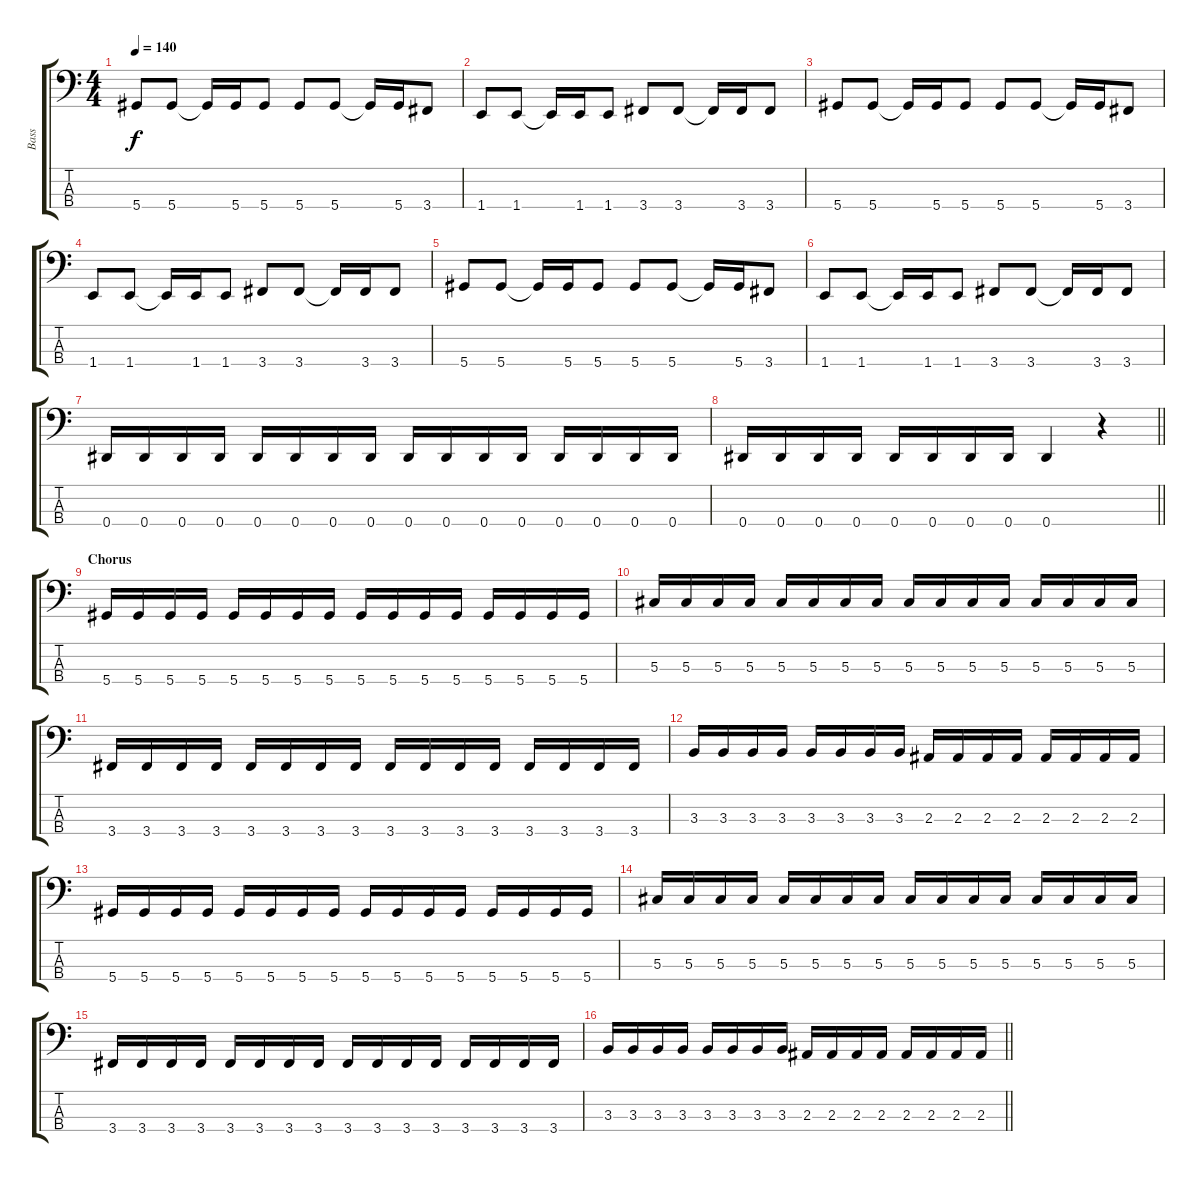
\track ("Bass" "Bass") {instrument electricbassfinger}
\staff {score tabs}
\tuning (Gb2 Db2 Ab1 Eb1) {hide}
\ts (4 4)
\tempo 140
\clef f4
\ks c
5.4.8{dy f} 5.4.8 5.4{t}.16 5.4.16 5.4.8 5.4.8 5.4.8 5.4{t}.16 5.4.16 3.4.8 |
1.4.8 1.4.8 1.4{t}.16 1.4.16 1.4.8 3.4.8 3.4.8 3.4{t}.16 3.4.16 3.4.8 |
5.4.8 5.4.8 5.4{t}.16 5.4.16 5.4.8 5.4.8 5.4.8 5.4{t}.16 5.4.16 3.4.8 |
1.4.8 1.4.8 1.4{t}.16 1.4.16 1.4.8 3.4.8 3.4.8 3.4{t}.16 3.4.16 3.4.8 |
5.4.8 5.4.8 5.4{t}.16 5.4.16 5.4.8 5.4.8 5.4.8 5.4{t}.16 5.4.16 3.4.8 |
1.4.8 1.4.8 1.4{t}.16 1.4.16 1.4.8 3.4.8 3.4.8 3.4{t}.16 3.4.16 3.4.8 |
0.4.16 0.4.16 0.4.16 0.4.16 0.4.16 0.4.16 0.4.16 0.4.16 0.4.16 0.4.16 0.4.16 0.4.16 0.4.16 0.4.16 0.4.16 0.4.16 |
\barLineRight lightlight
0.4.16 0.4.16 0.4.16 0.4.16 0.4.16 0.4.16 0.4.16 0.4.16 0.4.4 r.4 |
\section ("" "Chorus")
5.4.16 5.4.16 5.4.16 5.4.16 5.4.16 5.4.16 5.4.16 5.4.16 5.4.16 5.4.16 5.4.16 5.4.16 5.4.16 5.4.16 5.4.16 5.4.16 |
5.3.16 5.3.16 5.3.16 5.3.16 5.3.16 5.3.16 5.3.16 5.3.16 5.3.16 5.3.16 5.3.16 5.3.16 5.3.16 5.3.16 5.3.16 5.3.16 |
3.4.16 3.4.16 3.4.16 3.4.16 3.4.16 3.4.16 3.4.16 3.4.16 3.4.16 3.4.16 3.4.16 3.4.16 3.4.16 3.4.16 3.4.16 3.4.16 |
3.3.16 3.3.16 3.3.16 3.3.16 3.3.16 3.3.16 3.3.16 3.3.16 2.3.16 2.3.16 2.3.16 2.3.16 2.3.16 2.3.16 2.3.16 2.3.16 |
5.4.16 5.4.16 5.4.16 5.4.16 5.4.16 5.4.16 5.4.16 5.4.16 5.4.16 5.4.16 5.4.16 5.4.16 5.4.16 5.4.16 5.4.16 5.4.16 |
5.3.16 5.3.16 5.3.16 5.3.16 5.3.16 5.3.16 5.3.16 5.3.16 5.3.16 5.3.16 5.3.16 5.3.16 5.3.16 5.3.16 5.3.16 5.3.16 |
3.4.16 3.4.16 3.4.16 3.4.16 3.4.16 3.4.16 3.4.16 3.4.16 3.4.16 3.4.16 3.4.16 3.4.16 3.4.16 3.4.16 3.4.16 3.4.16 |
\barLineRight lightlight
3.3.16 3.3.16 3.3.16 3.3.16 3.3.16 3.3.16 3.3.16 3.3.16 2.3.16 2.3.16 2.3.16 2.3.16 2.3.16 2.3.16 2.3.16 2.3.16
